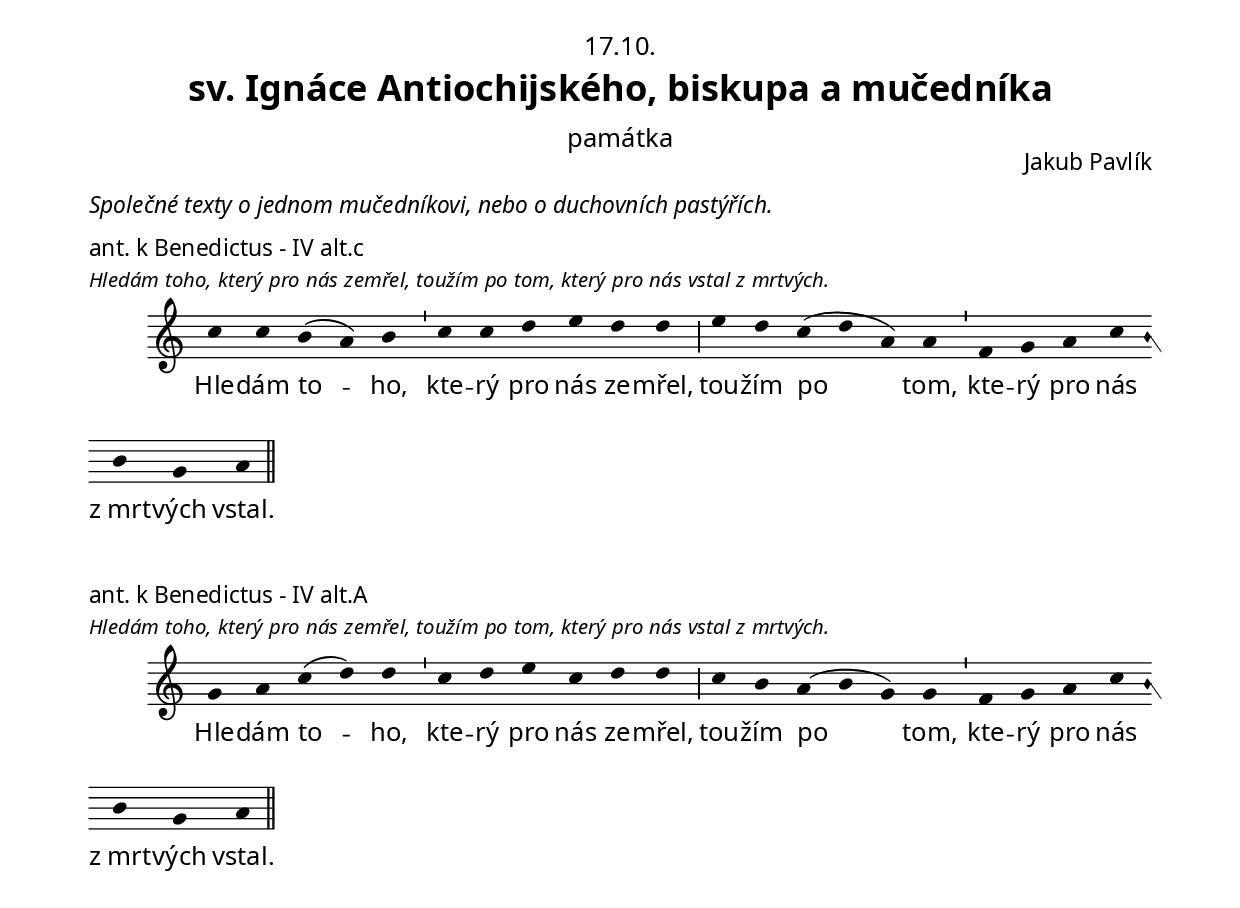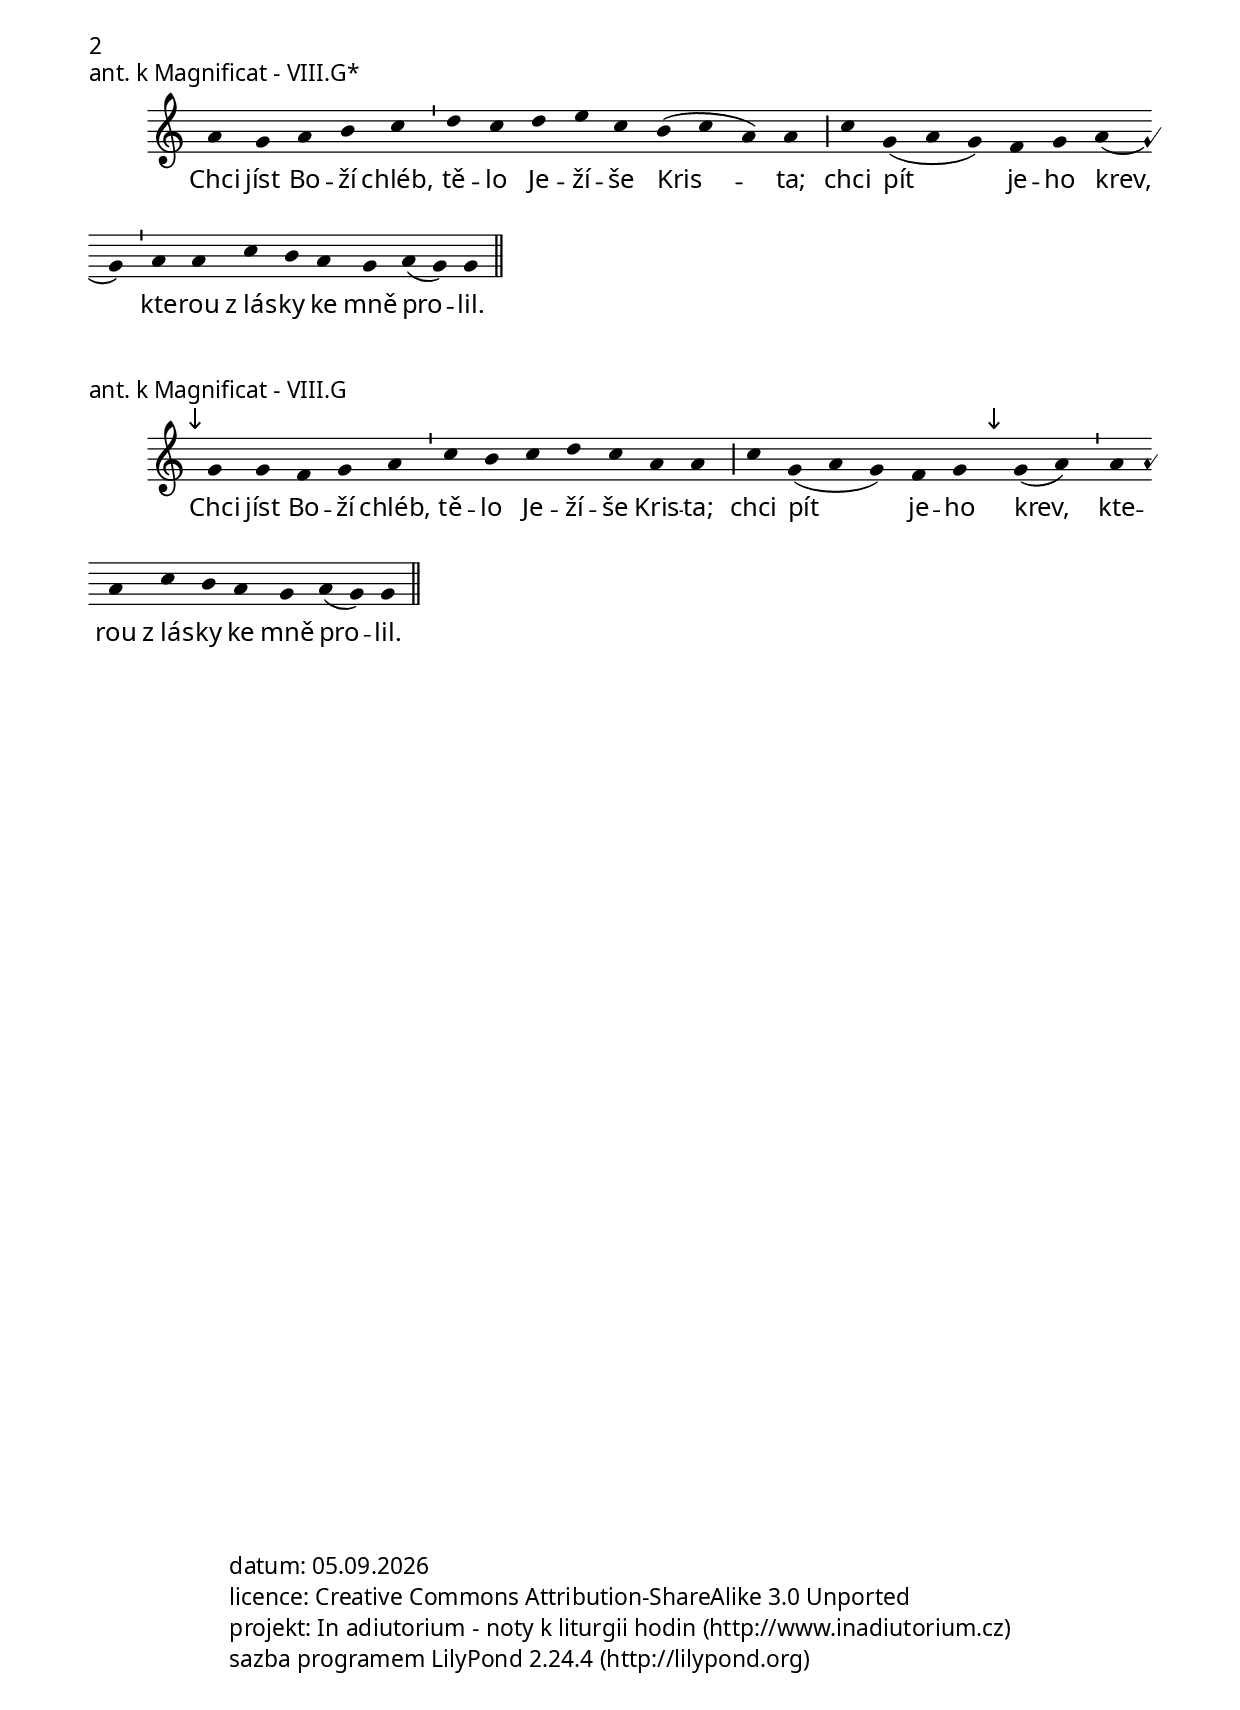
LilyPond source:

\version "2.19.0"

\include "../spolecne.ly"

\header {
  title = \markup\titleSvatek
            "sv. Ignáce Antiochijského, biskupa a mučedníka"
            "památka"
            17.10.
  composer = "Jakub Pavlík"
}

\markup\communia #'(#:mucednik #:pastyr)

\score {
  \relative c'' {
    \choralniRezim
    c4 c b( a) b \barMin
    c c d e d d \barMaior
    e d c( d a) a \barMin
    f g a c b g a \barFinalis
  }
  \addlyrics {
    Hle -- dám to -- ho,
    kte -- rý pro nás ze -- mřel,
    tou -- žím po tom,
    kte -- rý pro nás
    % vstal z_mrt -- vých.
    z_mrt -- vých vstal. % zda se mi zpevnejsi
  }
  \header {
    textus_approbatus = "Hledám toho, který pro nás zemřel, toužím po tom, který pro nás vstal z mrtvých."
    quid = "ant. k Benedictus"
    modus = "IV alt"
    differentia = "c"
    psalmus = ""
    id = "aben"
    piece = \markup {\sestavTitulekBezZalmu}
  }
}

\score {
  \relative c'' {
    \choralniRezim
    g4 a c( d) d \barMin
    c d e c d d \barMaior
    c b a( b g) g \barMin
    f g a c b g a \barFinalis
  }
  \addlyrics {
    Hle -- dám to -- ho,
    kte -- rý pro nás ze -- mřel,
    tou -- žím po tom,
    kte -- rý pro nás
    % vstal z_mrt -- vých.
    z_mrt -- vých vstal. % zda se mi zpevnejsi
  }
  \header {
    textus_approbatus = "Hledám toho, který pro nás zemřel, toužím po tom, který pro nás vstal z mrtvých."
    quid = "ant. k Benedictus"
    modus = "IV alt"
    differentia = "A"
    psalmus = ""
    id = "aben"
    piece = \markup {\sestavTitulekBezZalmu}
  }
}

\pageBreak

\score {
  \relative c'' {
    \choralniRezim
    a4 g a b c \barMin
    d c d e c b( c a) a \barMaior
    c g( a g) f g a( g) \barMin
    a a c b a g a( g) g \barFinalis
  }
  \addlyrics {
    Chci jíst Bo -- ží chléb,
    tě -- lo Je -- ží -- še Kris -- ta;
    chci pít je -- ho krev,
    kte -- rou z_lás -- ky ke mně pro -- lil.
  }
  \header {
    quid = "ant. k Magnificat"
    modus = "VIII"
    differentia = "G*"
    psalmus = ""
    id = "amag"
    piece = \markup {\sestavTitulekBezZalmu}
  }
}

\score {
  \relative c'' {
    \choralniRezim
    \mark\sipka g4 g f g a \barMin
    c b c d c a a \barMaior
    c g( a g) f g \mark\sipka g( a) \barMin
    a a c b a g a( g) g \barFinalis
  }
  \addlyrics {
    Chci jíst Bo -- ží chléb,
    tě -- lo Je -- ží -- še Kris -- ta;
    chci pít je -- ho krev,
    kte -- rou z_lás -- ky ke mně pro -- lil.
  }
  \header {
    quid = "ant. k Magnificat"
    modus = "VIII"
    differentia = "G"
    psalmus = ""
    id = "amag"
    piece = \markup {\sestavTitulekBezZalmu}
  }
}
